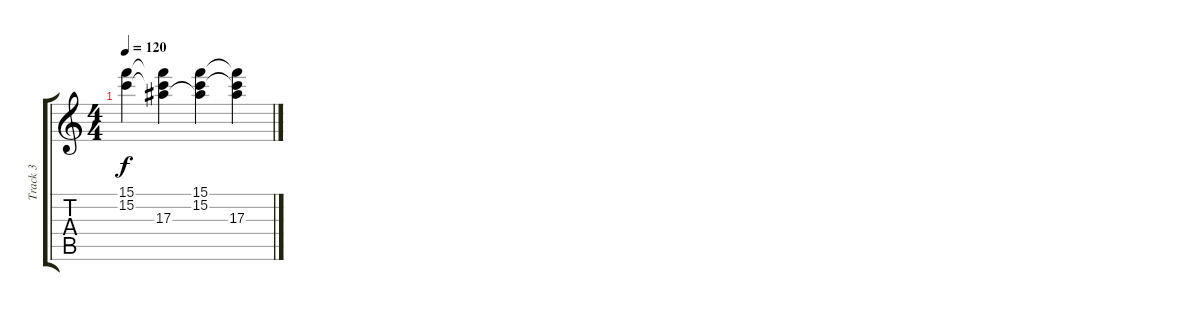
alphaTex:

\track ("Track 3" "Track 3") {instrument acousticguitarsteel}
\staff {score tabs}
\tuning (D4 A3 F3 C3 G2 D2) {hide}
\ts (4 4)
\tempo 120
\clef g2
\ks c
(15.1 15.2).4{dy f} (15.1{t} 15.2{t} 17.3).4 (15.1 15.2 17.3{t}).4 (15.1{t} 15.2{t} 17.3).4
